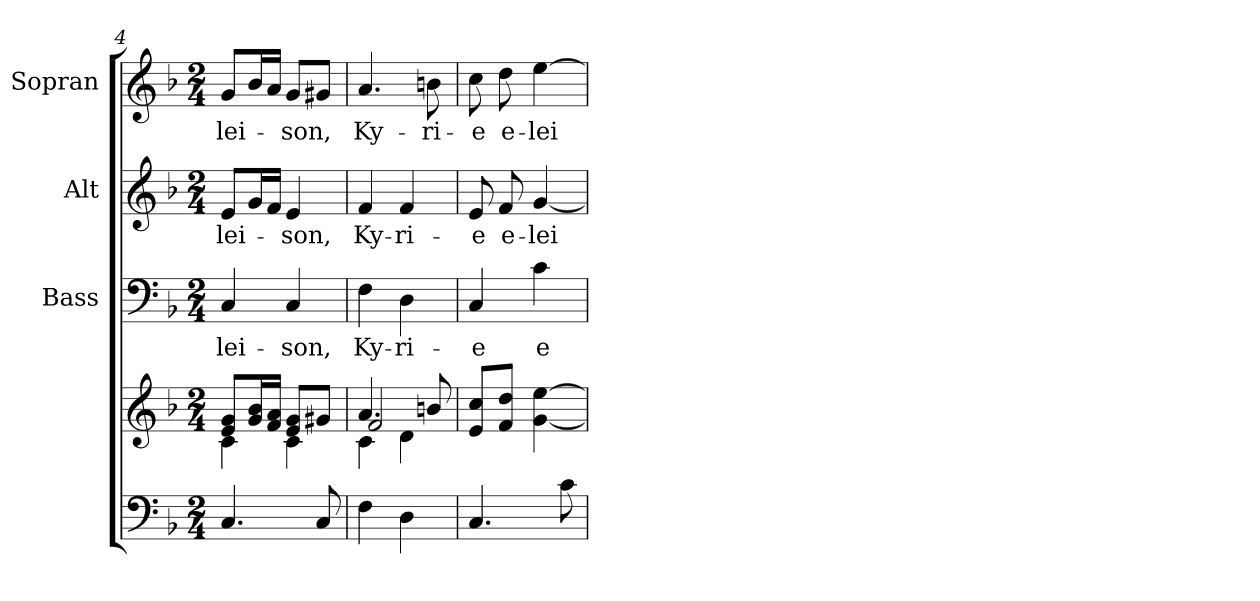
**kern	**kern	**kern	**text	**kern	**text	**kern	**text
*part4	*part4	*part3	*part3	*part2	*part2	*part1	*part1
*staff5	*staff4	*staff3	*staff3	*staff2	*staff2	*staff1	*staff1
*	*	*I"Bass	*	*I"Alt	*	*I"Sopran	*
*	*	*I'B.	*	*I'A.	*	*I'S.	*
*clefF4	*clefG2	*clefF4	*	*clefG2	*	*clefG2	*
*k[b-]	*k[b-]	*k[b-]	*	*k[b-]	*	*k[b-]	*
*F:	*F:	*F:	*	*F:	*	*F:	*
*M2/4	*M2/4	*M2/4	*	*M2/4	*	*M2/4	*
=4	=4	=4	=4	=4	=4	=4	=4
*	*^	*	*	*	*	*	*
!	!	!	!	!LO:LY:b	!	!LO:LY:b	!	!LO:LY:b
4.C/	8e/ 8g/L	4c\	4C/	-lei-	8e/L	-lei-	8g/L	-lei-
.	16g/ 16b-/L	.	.	.	16g/L	.	16b-/L	.
.	16f/ 16a/JJ	.	.	.	16f/JJ	.	16a/JJ	.
!	!	!	!	!LO:LY:b	!	!LO:LY:b	!	!LO:LY:b
.	8e/ 8g/L	4c\	4C/	-son,	4e/	-son,	8g/L	-son,
8C/	8g#X/J	.	.	.	.	.	8g#X/J	.
=5	=5	=5	=5	=5	=5	=5	=5	=5
*	*	*^	*	*	*	*	*	*
!	!	!	!	!	!LO:LY:b	!	!LO:LY:b	!	!LO:LY:b
4F\	4.a/	4c\	2f/	4F\	Ky-	4f/	Ky-	4.a/	Ky-
!	!	!	!	!	!LO:LY:b	!	!LO:LY:b	!	!
4D\	.	4d\	.	4D\	-ri-	4f/	-ri-	.	.
!	!	!	!	!	!	!	!	!	!LO:LY:b
.	8bn/	.	.	.	.	.	.	8bn\	-ri-
*	*v	*v	*v	*	*	*	*	*	*
=6	=6	=6	=6	=6	=6	=6	=6
!	!	!	!LO:LY:b	!	!LO:LY:b	!	!LO:LY:b
4.C/	8e/ 8cc/L	4C/	-e	8e/	-e	8cc\	-e
!	!	!	!	!	!LO:LY:b	!	!LO:LY:b
.	8f/ 8dd/J	.	.	8f/	e-	8dd\	e-
!	!	!	!LO:LY:b	!	!LO:LY:b	!	!LO:LY:b
.	[4g\ [4ee\	4c\	e-	[4g/	-lei-	[4ee\	-lei-
8c\	.	.	.	.	.	.	.
=	=	=	=	=	=	=	=
*-	*-	*-	*-	*-	*-	*-	*-
